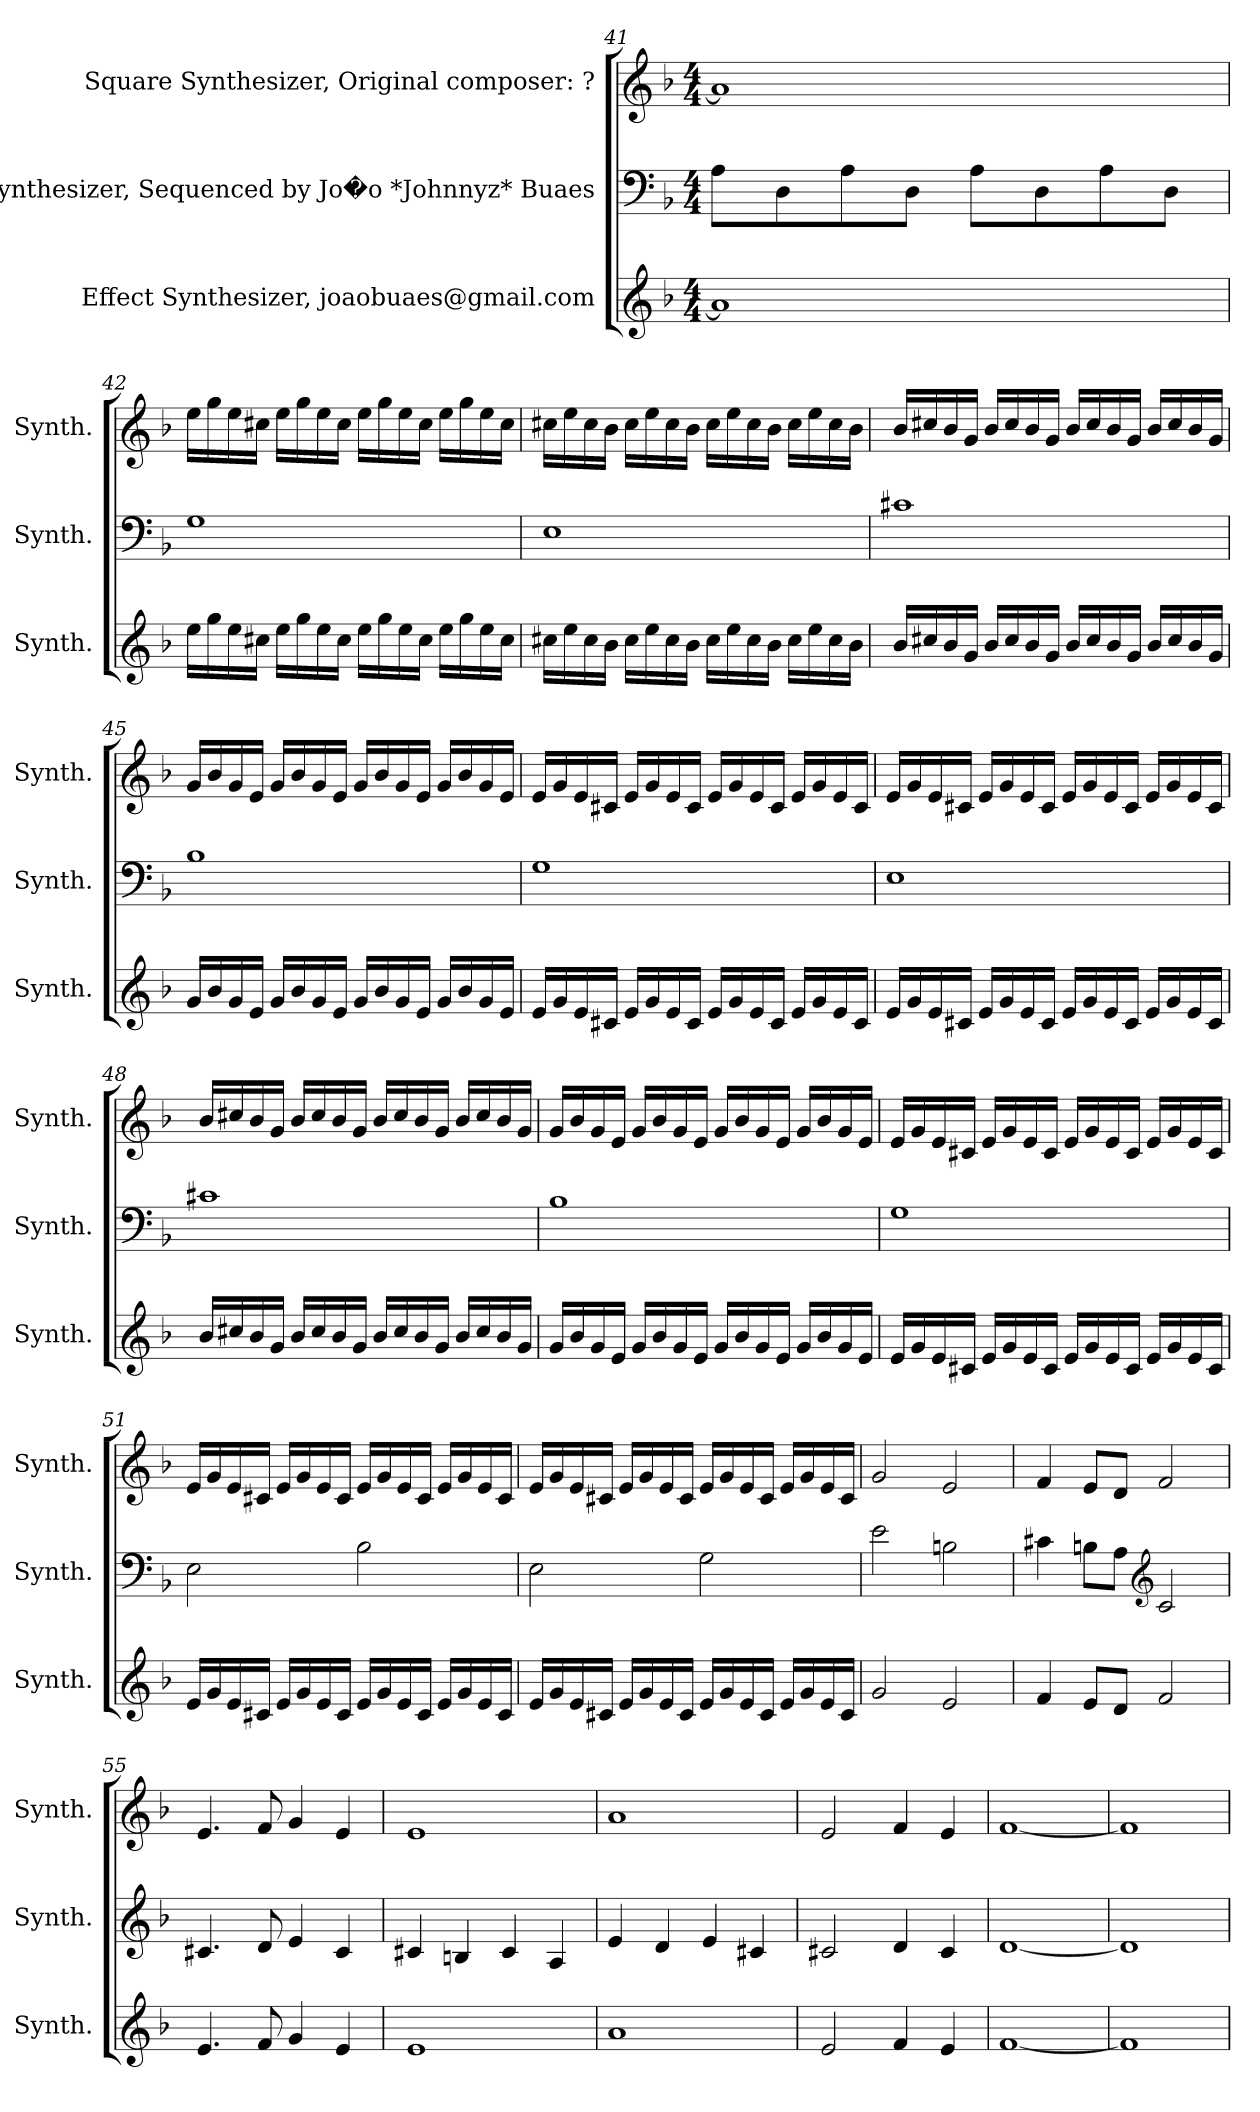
**kern	**kern	**kern
*part3	*part2	*part1
*staff3	*staff2	*staff1
*I"Effect Synthesizer, joaobuaes@gmail.com	*I"Square Synthesizer, Sequenced by Jo�o *Johnnyz* Buaes	*I"Square Synthesizer, Original composer: ?
*I'Synth.	*I'Synth.	*I'Synth.
*clefG2	*clefF4	*clefG2
*k[b-]	*k[b-]	*k[b-]
*M4/4	*M4/4	*M4/4
=41	=41	=41
1a]	8A\L	1a]
.	8D\	.
.	8A\	.
.	8D\J	.
.	8A\L	.
.	8D\	.
.	8A\	.
.	8D\J	.
!!LO:PB:g=z
=42	=42	=42
16ee\LL	1G	16ee\LL
16gg\	.	16gg\
16ee\	.	16ee\
16cc#X\JJ	.	16cc#X\JJ
16ee\LL	.	16ee\LL
16gg\	.	16gg\
16ee\	.	16ee\
16cc#\JJ	.	16cc#\JJ
16ee\LL	.	16ee\LL
16gg\	.	16gg\
16ee\	.	16ee\
16cc#\JJ	.	16cc#\JJ
16ee\LL	.	16ee\LL
16gg\	.	16gg\
16ee\	.	16ee\
16cc#\JJ	.	16cc#\JJ
=43	=43	=43
16cc#X\LL	1E	16cc#X\LL
16ee\	.	16ee\
16cc#\	.	16cc#\
16b-\JJ	.	16b-\JJ
16cc#\LL	.	16cc#\LL
16ee\	.	16ee\
16cc#\	.	16cc#\
16b-\JJ	.	16b-\JJ
16cc#\LL	.	16cc#\LL
16ee\	.	16ee\
16cc#\	.	16cc#\
16b-\JJ	.	16b-\JJ
16cc#\LL	.	16cc#\LL
16ee\	.	16ee\
16cc#\	.	16cc#\
16b-\JJ	.	16b-\JJ
!!LO:LB:g=z
=44	=44	=44
16b-/LL	1c#X	16b-/LL
16cc#X/	.	16cc#X/
16b-/	.	16b-/
16g/JJ	.	16g/JJ
16b-/LL	.	16b-/LL
16cc#/	.	16cc#/
16b-/	.	16b-/
16g/JJ	.	16g/JJ
16b-/LL	.	16b-/LL
16cc#/	.	16cc#/
16b-/	.	16b-/
16g/JJ	.	16g/JJ
16b-/LL	.	16b-/LL
16cc#/	.	16cc#/
16b-/	.	16b-/
16g/JJ	.	16g/JJ
=45	=45	=45
16g/LL	1B-	16g/LL
16b-/	.	16b-/
16g/	.	16g/
16e/JJ	.	16e/JJ
16g/LL	.	16g/LL
16b-/	.	16b-/
16g/	.	16g/
16e/JJ	.	16e/JJ
16g/LL	.	16g/LL
16b-/	.	16b-/
16g/	.	16g/
16e/JJ	.	16e/JJ
16g/LL	.	16g/LL
16b-/	.	16b-/
16g/	.	16g/
16e/JJ	.	16e/JJ
!!LO:LB:g=z
=46	=46	=46
16e/LL	1G	16e/LL
16g/	.	16g/
16e/	.	16e/
16c#X/JJ	.	16c#X/JJ
16e/LL	.	16e/LL
16g/	.	16g/
16e/	.	16e/
16c#/JJ	.	16c#/JJ
16e/LL	.	16e/LL
16g/	.	16g/
16e/	.	16e/
16c#/JJ	.	16c#/JJ
16e/LL	.	16e/LL
16g/	.	16g/
16e/	.	16e/
16c#/JJ	.	16c#/JJ
=47	=47	=47
16e/LL	1E	16e/LL
16g/	.	16g/
16e/	.	16e/
16c#X/JJ	.	16c#X/JJ
16e/LL	.	16e/LL
16g/	.	16g/
16e/	.	16e/
16c#/JJ	.	16c#/JJ
16e/LL	.	16e/LL
16g/	.	16g/
16e/	.	16e/
16c#/JJ	.	16c#/JJ
16e/LL	.	16e/LL
16g/	.	16g/
16e/	.	16e/
16c#/JJ	.	16c#/JJ
!!LO:LB:g=z
=48	=48	=48
16b-/LL	1c#X	16b-/LL
16cc#X/	.	16cc#X/
16b-/	.	16b-/
16g/JJ	.	16g/JJ
16b-/LL	.	16b-/LL
16cc#/	.	16cc#/
16b-/	.	16b-/
16g/JJ	.	16g/JJ
16b-/LL	.	16b-/LL
16cc#/	.	16cc#/
16b-/	.	16b-/
16g/JJ	.	16g/JJ
16b-/LL	.	16b-/LL
16cc#/	.	16cc#/
16b-/	.	16b-/
16g/JJ	.	16g/JJ
=49	=49	=49
16g/LL	1B-	16g/LL
16b-/	.	16b-/
16g/	.	16g/
16e/JJ	.	16e/JJ
16g/LL	.	16g/LL
16b-/	.	16b-/
16g/	.	16g/
16e/JJ	.	16e/JJ
16g/LL	.	16g/LL
16b-/	.	16b-/
16g/	.	16g/
16e/JJ	.	16e/JJ
16g/LL	.	16g/LL
16b-/	.	16b-/
16g/	.	16g/
16e/JJ	.	16e/JJ
!!LO:PB:g=z
=50	=50	=50
16e/LL	1G	16e/LL
16g/	.	16g/
16e/	.	16e/
16c#X/JJ	.	16c#X/JJ
16e/LL	.	16e/LL
16g/	.	16g/
16e/	.	16e/
16c#/JJ	.	16c#/JJ
16e/LL	.	16e/LL
16g/	.	16g/
16e/	.	16e/
16c#/JJ	.	16c#/JJ
16e/LL	.	16e/LL
16g/	.	16g/
16e/	.	16e/
16c#/JJ	.	16c#/JJ
=51	=51	=51
16e/LL	2E\	16e/LL
16g/	.	16g/
16e/	.	16e/
16c#X/JJ	.	16c#X/JJ
16e/LL	.	16e/LL
16g/	.	16g/
16e/	.	16e/
16c#/JJ	.	16c#/JJ
16e/LL	2B-\	16e/LL
16g/	.	16g/
16e/	.	16e/
16c#/JJ	.	16c#/JJ
16e/LL	.	16e/LL
16g/	.	16g/
16e/	.	16e/
16c#/JJ	.	16c#/JJ
!!LO:LB:g=z
=52	=52	=52
16e/LL	2E\	16e/LL
16g/	.	16g/
16e/	.	16e/
16c#X/JJ	.	16c#X/JJ
16e/LL	.	16e/LL
16g/	.	16g/
16e/	.	16e/
16c#/JJ	.	16c#/JJ
16e/LL	2G\	16e/LL
16g/	.	16g/
16e/	.	16e/
16c#/JJ	.	16c#/JJ
16e/LL	.	16e/LL
16g/	.	16g/
16e/	.	16e/
16c#/JJ	.	16c#/JJ
=53	=53	=53
2g/	2e\	2g/
2e/	2Bn\	2e/
=54	=54	=54
4f/	4c#X\	4f/
8e/L	8Bn\L	8e/L
8d/J	8A\J	8d/J
*	*clefG2	*
2f/	2c#/	2f/
=55	=55	=55
4.e/	4.c#X/	4.e/
8f/	8d/	8f/
4g/	4e/	4g/
4e/	4c#/	4e/
=56	=56	=56
1e	4c#X/	1e
.	4Bn/	.
.	4c#/	.
.	4A/	.
!!LO:LB:g=z
=57	=57	=57
1a	4e/	1a
.	4d/	.
.	4e/	.
.	4c#X/	.
=58	=58	=58
2e/	2c#X/	2e/
4f/	4d/	4f/
4e/	4c#/	4e/
=59	=59	=59
[1f	[1d	[1f
=60	=60	=60
1f]	1d]	1f]
=	=	=
*-	*-	*-
